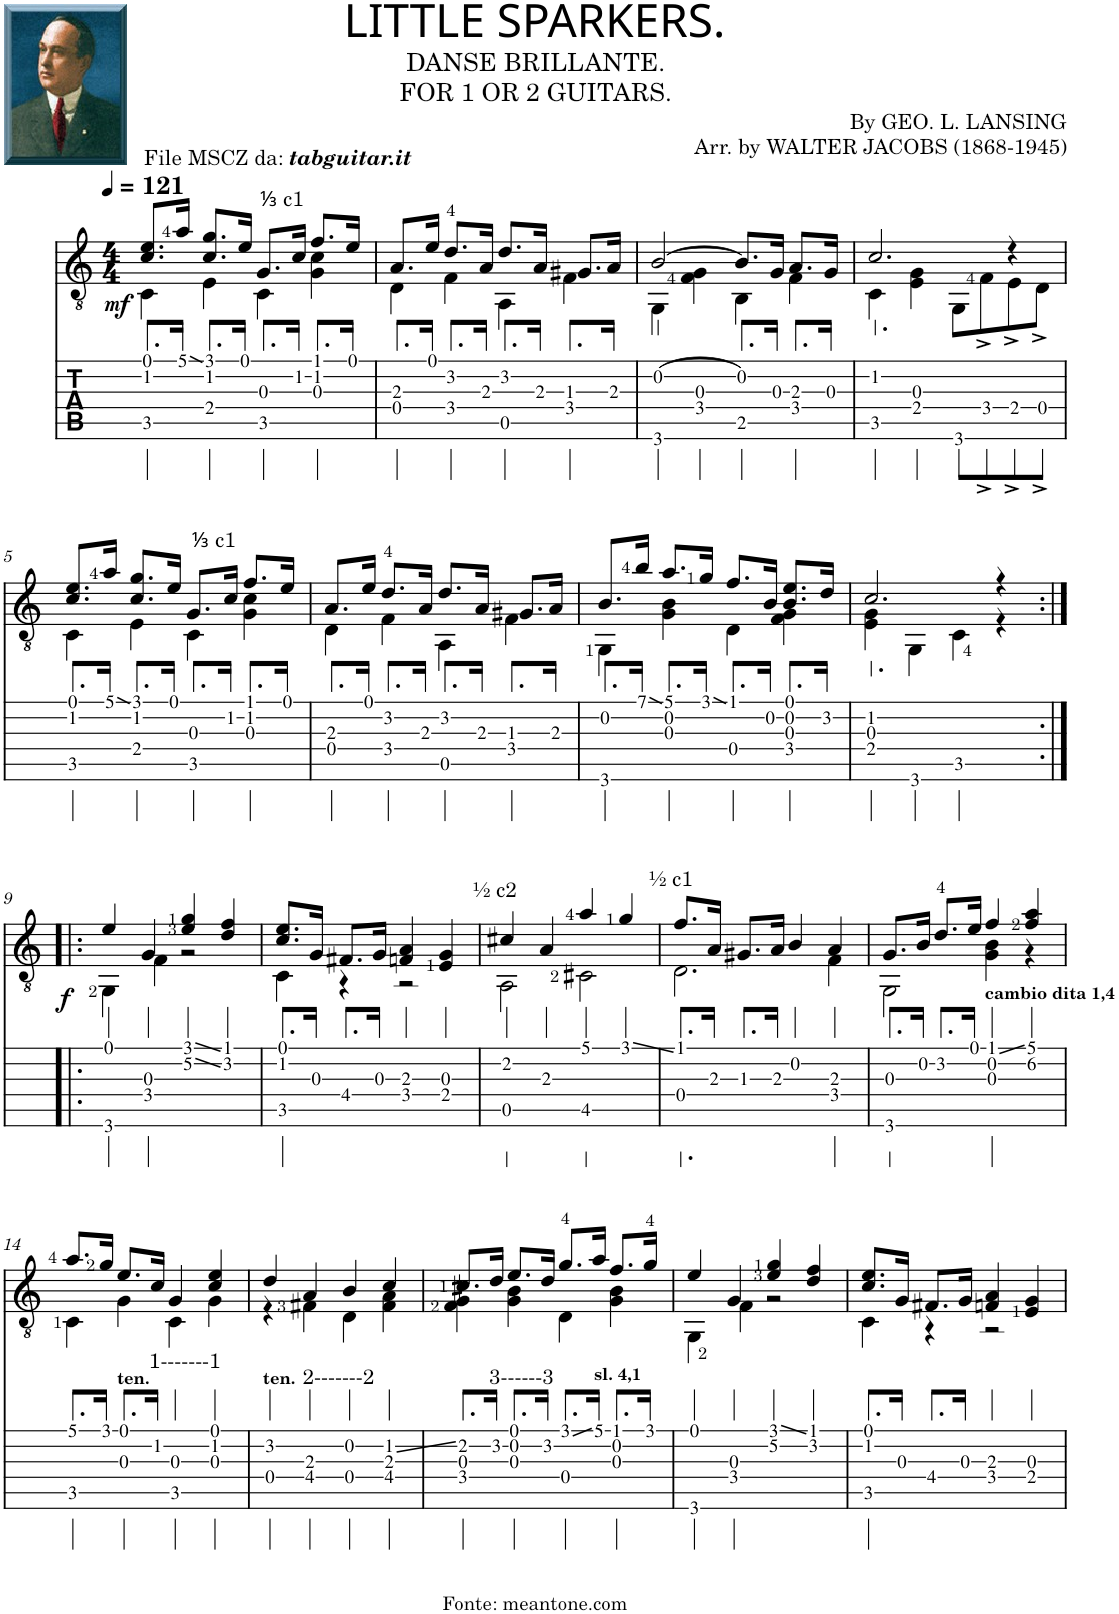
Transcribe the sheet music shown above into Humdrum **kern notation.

**kern	**kern	**dynam
*part2	*part1	*part1
*staff2	*staff1	*staff1
*I"Chitarra classica (Intavolatura)	*I"Chitarra classica	*
*stria6	*	*
*	*clefGv2	*
*k[]	*k[]	*
*M4/4	*M4/4	*
*MM121	*MM121	*
=1	=1	=1
*^	*^	*
!	!	!	!	!LO:DY:b
8.c/ 8.e/L	4C\	8.c/ 8.e/L	4C\	mf
16a/Jk	.	16a/Jk	.	.
8.c/ 8.g/L	4E\	8.c/ 8.g/L	4E\	.
16e/Jk	.	16e/Jk	.	.
8.G/L	4C\	8.G/L	4C\	.
!	!	!LO:TX:a:t=⅓ c1	!	!
16c/Jk	.	16c/Jk	.	.
8.f/L	4G\ 4c\	8.f/L	4G\ 4c\	.
16e/Jk	.	16e/Jk	.	.
=2	=2	=2	=2	=2
8.A/L	4D\	8.A/L	4D\	.
16e/Jk	.	16e/Jk	.	.
8.d/L	4F\	8.d/L	4F\	.
16A/Jk	.	16A/Jk	.	.
8.d/L	4AA\	8.d/L	4AA\	.
16A/Jk	.	16A/Jk	.	.
8.G#X/L	4F\	8.G#X/L	4F\	.
16A/Jk	.	16A/Jk	.	.
=3	=3	=3	=3	=3
[2B/	4GG\	[2B/	4GG\	.
.	4F\ 4G\	.	4F\ 4G\	.
8.B/L]	4BB\	8.B/L]	4BB\	.
16G/Jk	.	16G/Jk	.	.
8.A/L	4F\	8.A/L	4F\	.
16G/Jk	.	16G/Jk	.	.
=4	=4	=4	=4	=4
2.c/	4C\	2.c/	4C\	.
.	4E\ 4G\	.	4E\ 4G\	.
.	8GG\L	.	8GG\L	.
.	8F^\	.	8F^\	.
4r	8E^\	4r	8E^\	.
.	8D^\J	.	8D^\J	.
!!LO:LB:g=z	!!
=5	=5	=5	=5	=5
8.c/ 8.e/L	4C\	8.c/ 8.e/L	4C\	.
16a/Jk	.	16a/Jk	.	.
8.c/ 8.g/L	4E\	8.c/ 8.g/L	4E\	.
16e/Jk	.	16e/Jk	.	.
8.G/L	4C\	8.G/L	4C\	.
!	!	!LO:TX:a:t=⅓ c1	!	!
16c/Jk	.	16c/Jk	.	.
8.f/L	4G\ 4c\	8.f/L	4G\ 4c\	.
16e/Jk	.	16e/Jk	.	.
=6	=6	=6	=6	=6
8.A/L	4D\	8.A/L	4D\	.
16e/Jk	.	16e/Jk	.	.
8.d/L	4F\	8.d/L	4F\	.
16A/Jk	.	16A/Jk	.	.
8.d/L	4AA\	8.d/L	4AA\	.
16A/Jk	.	16A/Jk	.	.
8.G#X/L	4F\	8.G#X/L	4F\	.
16A/Jk	.	16A/Jk	.	.
=7	=7	=7	=7	=7
8.B/L	4GG\	8.B/L	4GG\	.
16b/Jk	.	16b/Jk	.	.
8.a/L	4G\ 4B\	8.a/L	4G\ 4B\	.
16g/Jk	.	16g/Jk	.	.
8.f/L	4D\	8.f/L	4D\	.
16B/Jk	.	16B/Jk	.	.
8.B/ 8.e/L	4F\ 4G\	8.B/ 8.e/L	4F\ 4G\	.
16d/Jk	.	16d/Jk	.	.
=8	=8	=8	=8	=8
2.c/	4E\ 4G\	2.c/	4E\ 4G\	.
.	4GG\	.	4GG\	.
.	4C\	.	4C\	.
4r	4r	4r	4r	.
!!LO:LB:g=z	!!
=9:|!|:	=9:|!|:	=9:|!|:	=9:|!|:	=9:|!|:
!	!	!	!	!LO:DY:b
4e/	4GG\	4e/	4GG\	f
4G/	4F\	4G/	4F\	.
4e/ 4g/	2r	4e/ 4g/	2r	.
4d/ 4f/	.	4d/ 4f/	.	.
=10	=10	=10	=10	=10
8.c/ 8.e/L	4C\	8.c/ 8.e/L	4C\	.
16G/Jk	.	16G/Jk	.	.
8.F#X/L	4r	8.F#X/L	4r	.
16G/Jk	.	16G/Jk	.	.
4Fn/ 4A/	2r	4Fn/ 4A/	2r	.
4E/ 4G/	.	4E/ 4G/	.	.
=11	=11	=11	=11	=11
!	!	!LO:TX:a:t=½ c2	!	!
4c#X/	2AA\	4c#X/	2AA\	.
4A/	.	4A/	.	.
4a/	2C#X\	4a/	2C#X\	.
4g/	.	4g/	.	.
=12	=12	=12	=12	=12
!	!	!LO:TX:a:t=½ c1	!	!
8.f/L	2.D\	8.f/L	2.D\	.
16A/Jk	.	16A/Jk	.	.
8.G#X/L	.	8.G#X/L	.	.
16A/Jk	.	16A/Jk	.	.
4B/	.	4B/	.	.
4A/	4F\	4A/	4F\	.
=13	=13	=13	=13	=13
8.G/L	2GG\	8.G/L	2GG\	.
16B/Jk	.	16B/Jk	.	.
8.d/L	.	8.d/L	.	.
16e/Jk	.	16e/Jk	.	.
!LO:TX:a:B:t=cambio dita 1,4	!	!	!	!
4f/	4G\ 4B\	4f/	4G\ 4B\	.
4f/ 4a/	4r	4f/ 4a/	4r	.
!!LO:LB:g=z	!!
=14	=14	=14	=14	=14
8.a/L	4C\	8.a/L	4C\	.
16g/Jk	.	16g/Jk	.	.
!LO:TX:a:B:t=ten.	!	!	!	!
8.e/L	4G\	8.e/L	4G\	.
!LO:TX:a:t=1-------1	!	!	!	!
16c/Jk	.	16c/Jk	.	.
4G/	4C\	4G/	4C\	.
4c/ 4e/	4G\	4c/ 4e/	4G\	.
=15	=15	=15	=15	=15
!LO:TX:a:B:t=ten.	!	!	!	!
4d/	4D\	4d/	4r	.
!LO:TX:a:t=2-------2	!	!	!	!
4A/	4F#X\	4A/	4F#X\	.
4B/	4D\	4B/	4D\	.
4c/	4F#\ 4A\	4c/	4F#\ 4A\	.
=16	=16	=16	=16	=16
8.c#X/L	4F\ 4G\	8.c#X/L	4F\ 4G\	.
!LO:TX:a:t=3------3	!	!	!	!
16d/Jk	.	16d/Jk	.	.
8.e/L	4G\ 4B\	8.e/L	4G\ 4B\	.
16d/Jk	.	16d/Jk	.	.
!LO:TX:a:B:t=sl. 4,1	!	!	!	!
8.g/L	4D\	8.g/L	4D\	.
16a/Jk	.	16a/Jk	.	.
8.f/L	4G\ 4B\	8.f/L	4G\ 4B\	.
16g/Jk	.	16g/Jk	.	.
=17	=17	=17	=17	=17
4e/	4GG\	4e/	4GG\	.
4G/	4F\	4G/	4F\	.
4e/ 4g/	2r	4e/ 4g/	2r	.
4d/ 4f/	.	4d/ 4f/	.	.
=18	=18	=18	=18	=18
8.c/ 8.e/L	4C\	8.c/ 8.e/L	4C\	.
16G/Jk	.	16G/Jk	.	.
8.F#X/L	4r	8.F#X/L	4r	.
16G/Jk	.	16G/Jk	.	.
4Fn/ 4A/	2r	4Fn/ 4A/	2r	.
4E/ 4G/	.	4E/ 4G/	.	.
*v	*v	*	*	*
*	*v	*v	*
=	=	=
*-	*-	*-
